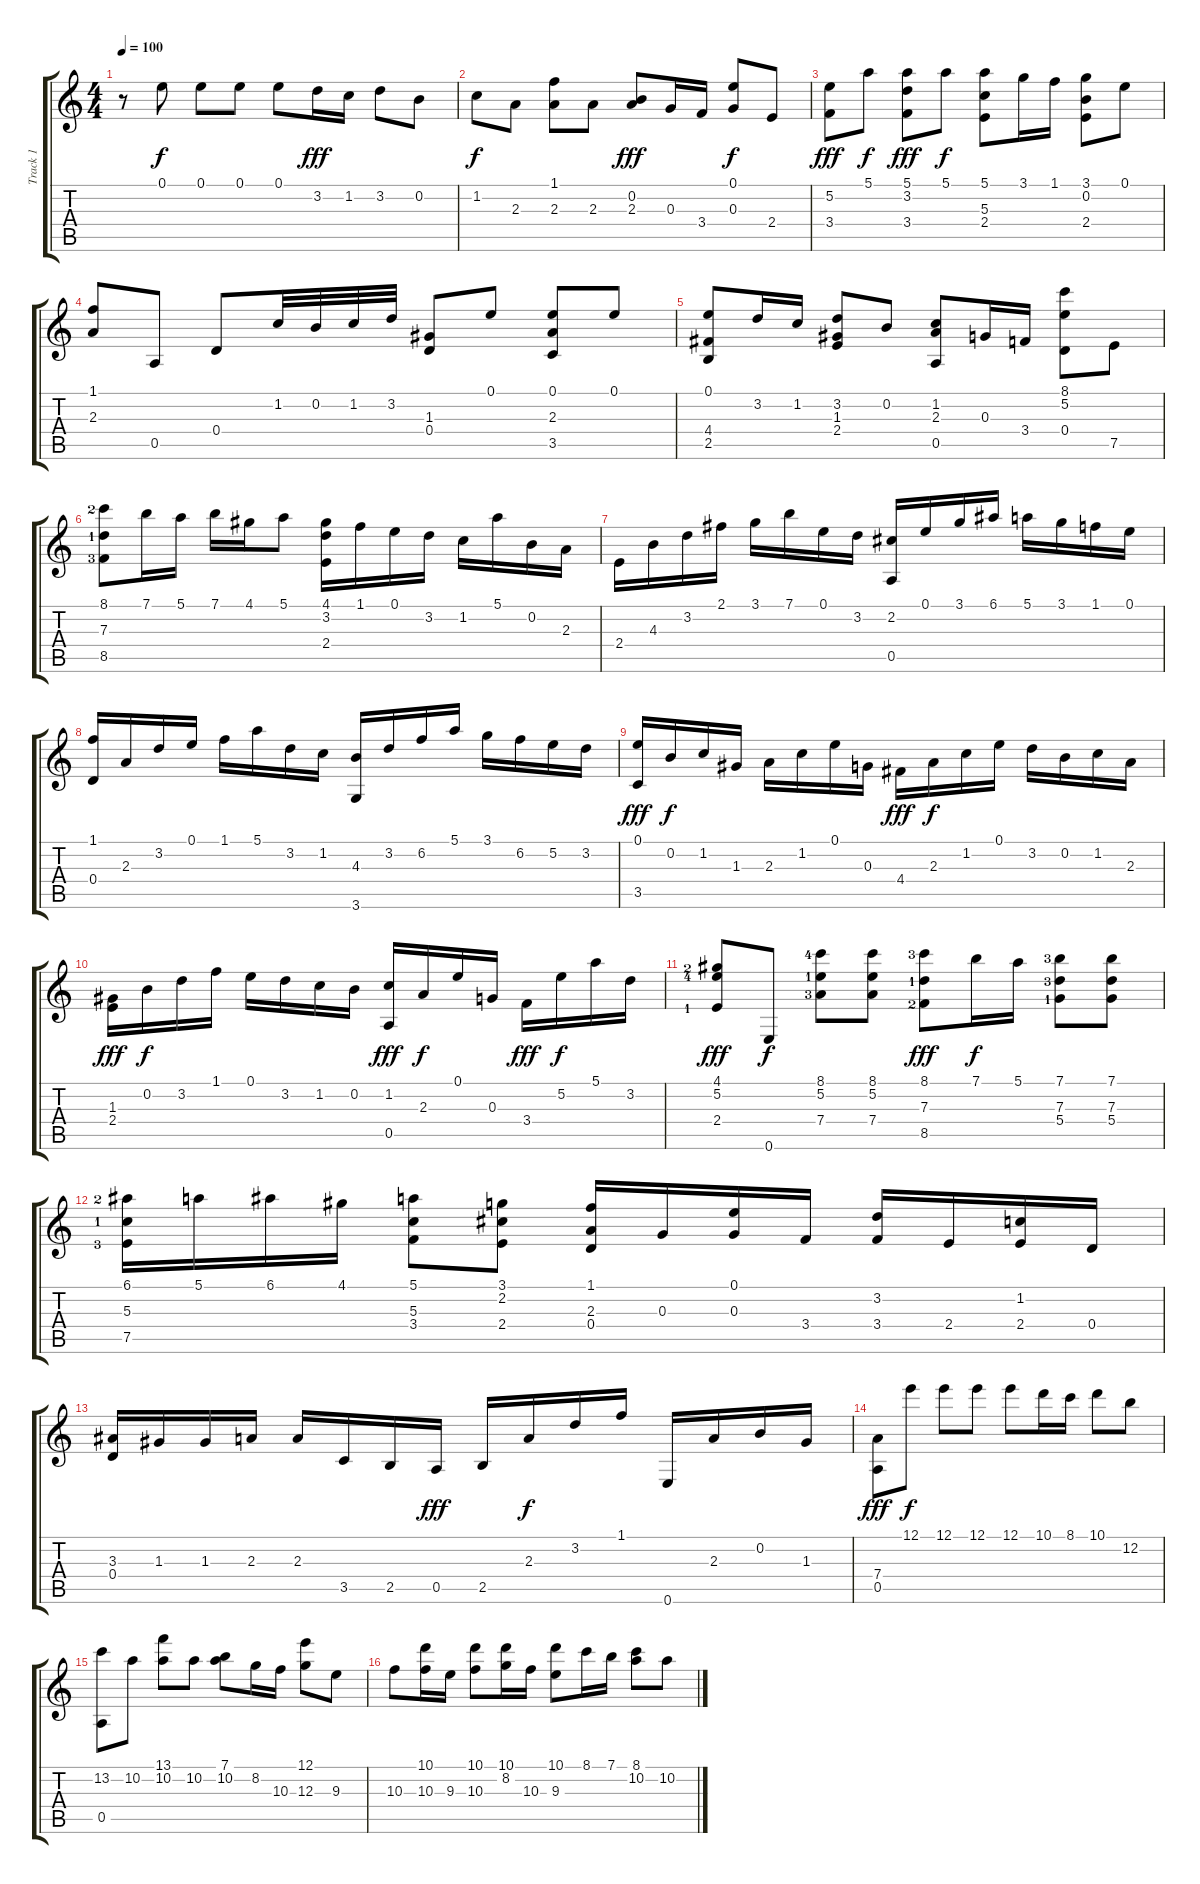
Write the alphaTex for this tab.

\track ("Track 1" "Track 1") {instrument acousticguitarnylon}
\staff {score tabs}
\tuning (E4 B3 G3 D3 A2 E2) {hide}
\ts (4 4)
\tempo 100
\clef g2
\ks c
r.8{dy f instrument acousticguitarnylon} 0.1.8 0.1.8 0.1.8 0.1.8 3.2.16{dy fff} 1.2.16 3.2.8 0.2.8 |
1.2.8{dy f} 2.3.8 (1.1 2.3).8 2.3.8 (0.2 2.3).8{dy fff} 0.3.16 3.4.16 (0.1 0.3).8{dy f} 2.4.8 |
(5.2 3.4).8{dy fff} 5.1.8{dy f} (5.1 3.2 3.4).8{dy fff} 5.1.8{dy f} (5.1 5.3 2.4).8 3.1.16 1.1.16 (3.1 0.2 2.4).8 0.1.8 |
(1.1 2.3).8 0.5.8 0.4.8 1.2.32 0.2.32 1.2.32 3.2.32 (1.3 0.4).8 0.1.8 (0.1 2.3 3.5).8 0.1.8 |
(0.1 4.4 2.5).8 3.2.16 1.2.16 (3.2 1.3 2.4).8 0.2.8 (1.2 2.3 0.5).8 0.3.16 3.4.16 (8.1 5.2 0.4).8 7.5.8 |
(8.1{lf 3} 7.3{lf 2} 8.5{lf 4}).8 7.1.16 5.1.16 7.1.16 4.1.16 5.1.8 (4.1 3.2 2.4).16 1.1.16 0.1.16 3.2.16 1.2.16 5.1.16 0.2.16 2.3.16 |
2.4.16 4.3.16 3.2.16 2.1.16 3.1.16 7.1.16 0.1.16 3.2.16 (2.2 0.5).16 0.1.16 3.1.16 6.1.16 5.1.16 3.1.16 1.1.16 0.1.16 |
(1.1 0.4).16 2.3.16 3.2.16 0.1.16 1.1.16 5.1.16 3.2.16 1.2.16 (4.3 3.6).16 3.2.16 6.2.16 5.1.16 3.1.16 6.2.16 5.2.16 3.2.16 |
(0.1 3.5).16{dy fff} 0.2.16{dy f} 1.2.16 1.3.16 2.3.16 1.2.16 0.1.16 0.3.16 4.4.16{dy fff} 2.3.16{dy f} 1.2.16 0.1.16 3.2.16 0.2.16 1.2.16 2.3.16 |
(1.3 2.4).16{dy fff} 0.2.16{dy f} 3.2.16 1.1.16 0.1.16 3.2.16 1.2.16 0.2.16 (1.2 0.5).16{dy fff} 2.3.16{dy f} 0.1.16 0.3.16 3.4.16{dy fff} 5.2.16{dy f} 5.1.16 3.2.16 |
(4.1{lf 3} 5.2{lf 5} 2.4{lf 2}).8{dy fff} 0.6.8{dy f} (8.1{lf 5} 5.2{lf 2} 7.4{lf 4}).8 (8.1 5.2 7.4).8 (8.1{lf 4} 7.3{lf 2} 8.5{lf 3}).8{dy fff} 7.1.16{dy f} 5.1.16 (7.1{lf 4} 7.3{lf 4} 5.4{lf 2}).8 (7.1 7.3 5.4).8 |
(6.1{lf 3} 5.3{lf 2} 7.5{lf 4}).16 5.1.16 6.1.16 4.1.16 (5.1 5.3 3.4).8 (3.1 2.2 2.4).8 (1.1 2.3 0.4).16 0.3.16 (0.1 0.3).16 3.4.16 (3.2 3.4).16 2.4.16 (1.2 2.4).16 0.4.16 |
(3.3 0.4).16 1.3.16 1.3.16 2.3.16 2.3.16 3.5.16 2.5.16 0.5.16{dy fff} 2.5.16 2.3.16{dy f} 3.2.16 1.1.16 0.6.16 2.3.16 0.2.16 1.3.16 |
(7.4 0.5).8{dy fff} 12.1.8{dy f} 12.1.8 12.1.8 12.1.8 10.1.16 8.1.16 10.1.8 12.2.8 |
(13.2 0.5).8 10.2.8 (13.1 10.2).8 10.2.8 (7.1 10.2).8 8.2.16 10.3.16 (12.1 12.3).8 9.3.8 |
10.3.8 (10.1 10.3).16 9.3.16 (10.1 10.3).8 (10.1 8.2).16 10.3.16 (10.1 9.3).8 8.1.16 7.1.16 (8.1 10.2).8 10.2.8
